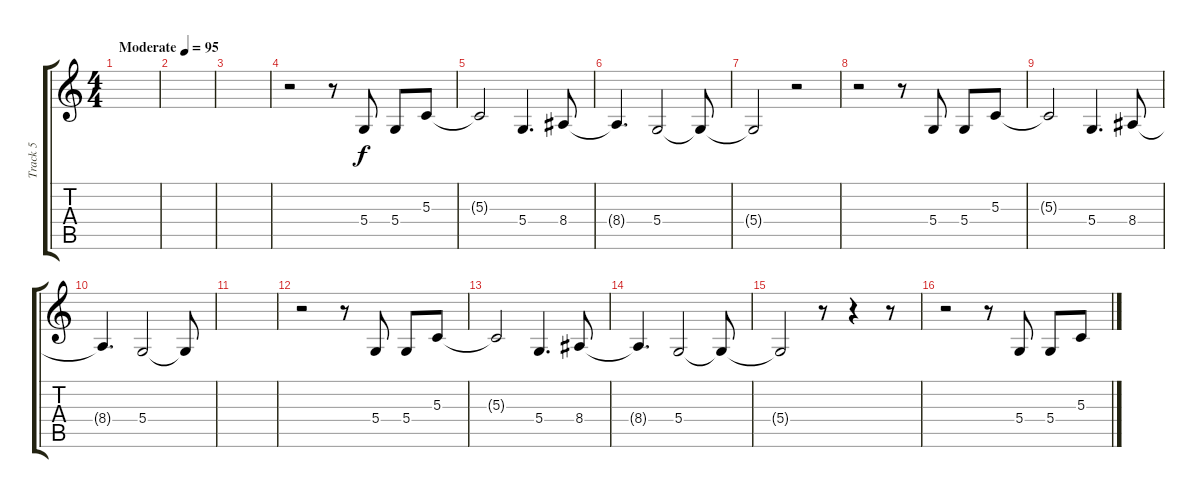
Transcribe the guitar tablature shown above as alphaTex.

\track ("Track 5" "Track 5") {instrument altosax}
\staff {score tabs}
\tuning (E4 B3 G3 D3 A2 E2) {hide}
\ts (4 4)
\tempo (95 "Moderate")
\clef g2
\ks c
|
|
|
r.2 r.8 5.4.8 5.4.8 5.3.8 |
5.3{t}.2 5.4.4{d} 8.4.8 |
8.4{t}.4{d} 5.4.2 5.4{t}.8 |
5.4{t}.2 r.2 |
r.2 r.8 5.4.8 5.4.8 5.3.8 |
5.3{t}.2 5.4.4{d} 8.4.8 |
8.4{t}.4{d} 5.4.2 5.4{t}.8 |
|
r.2 r.8 5.4.8 5.4.8 5.3.8 |
5.3{t}.2 5.4.4{d} 8.4.8 |
8.4{t}.4{d} 5.4.2 5.4{t}.8 |
5.4{t}.2 r.8 r.4 r.8 |
r.2 r.8 5.4.8 5.4.8 5.3.8
